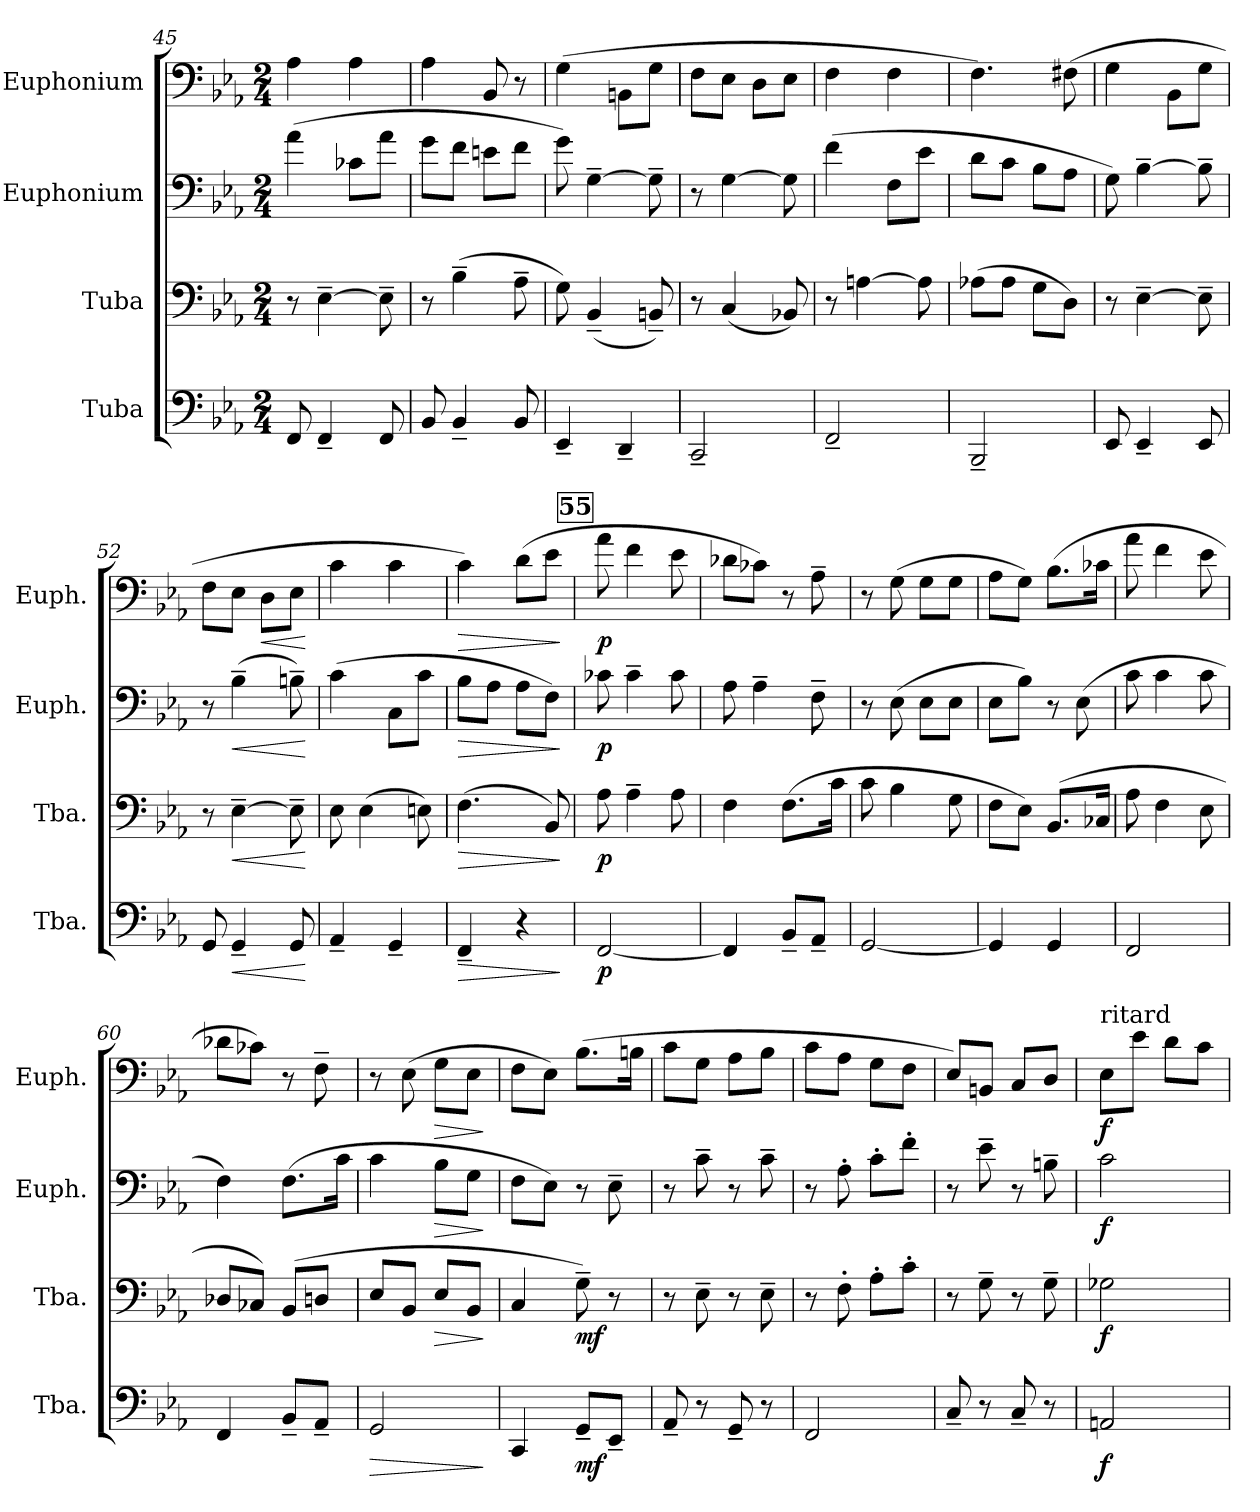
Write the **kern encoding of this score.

**kern	**dynam	**kern	**dynam	**kern	**dynam	**kern	**dynam
*part4	*part4	*part3	*part3	*part2	*part2	*part1	*part1
*staff4	*staff4	*staff3	*staff3	*staff2	*staff2	*staff1	*staff1
*I"Tuba	*	*I"Tuba	*	*I"Euphonium	*	*I"Euphonium	*
*I'Tba.	*	*I'Tba.	*	*I'Euph.	*	*I'Euph.	*
*clefF4	*	*clefF4	*	*clefF4	*	*clefF4	*
*k[b-e-a-]	*	*k[b-e-a-]	*	*k[b-e-a-]	*	*k[b-e-a-]	*
*M2/4	*	*M2/4	*	*M2/4	*	*M2/4	*
=45	=45	=45	=45	=45	=45	=45	=45
8FF/	.	8r	.	(>4a-\	.	4A-\	.
4FF~/	.	[4E-~\	.	.	.	.	.
.	.	.	.	8c-X\L	.	4A-\	.
8FF/	.	8E-~\]	.	8a-\J	.	.	.
=46	=46	=46	=46	=46	=46	=46	=46
8BB-/	.	8r	.	8g\L	.	4A-\	.
4BB-~/	.	(>4B-~\	.	8f\J	.	.	.
.	.	.	.	8en\L	.	8BB-/	.
8BB-/	.	8A-~\	.	8f\J	.	8r	.
=47	=47	=47	=47	=47	=47	=47	=47
4EE-~/	.	8G\)	.	8g\)	.	(>4G\	.
.	.	(<4BB-~/	.	[4G~\	.	.	.
4DD~/	.	.	.	.	.	8BBn\L	.
.	.	8BBn~/)	.	8G~\]	.	8G\J	.
=48	=48	=48	=48	=48	=48	=48	=48
2CC~/	.	8r	.	8r	.	8F\L	.
.	.	(<4C/	.	[4G\	.	8E-\J	.
.	.	.	.	.	.	8D\L	.
.	.	8BB-X/)	.	8G\]	.	8E-\J	.
=49	=49	=49	=49	=49	=49	=49	=49
2FF~/	.	8r	.	(>4f\	.	4F\	.
.	.	[4An\	.	.	.	.	.
.	.	.	.	8F\L	.	4F\	.
.	.	8A\]	.	8e-\J	.	.	.
=50	=50	=50	=50	=50	=50	=50	=50
2BBB-~/	.	(>8A-X\L	.	8d\L	.	4.F\)	.
.	.	8A-\J	.	8c\J	.	.	.
.	.	8G\L	.	8B-\L	.	.	.
.	.	8D\J)	.	8A-\J	.	(>8F#X\	.
!!LO:PB:g=z
=51	=51	=51	=51	=51	=51	=51	=51
8EE-/	.	8r	.	8G\)	.	4G\	.
4EE-~/	.	[4E-~\	.	[4B-~\	.	.	.
.	.	.	.	.	.	8BB-\L	.
8EE-/	.	8E-~\]	.	8B-~\]	.	8G\J	.
=52	=52	=52	=52	=52	=52	=52	=52
8GG/	.	8r	.	8r	.	8F\L	.
!	!LO:HP:b	!	!LO:HP:b	!	!LO:HP:b	!	!
4GG~/	<	[4E-~\	<	(>4B-~\	<	8E-\J	.
!	!	!	!	!	!	!	!LO:HP:b
.	.	.	.	.	.	8D\L	<
8GG/	.	8E-~\]	.	8Bn~\)	.	8E-\J	.
.	[	.	[	.	[	.	[
=53	=53	=53	=53	=53	=53	=53	=53
4AA-~/	.	8E-\	.	(>4c\	.	4c\	.
.	.	(>4E-\	.	.	.	.	.
4GG~/	.	.	.	8C\L	.	4c\	.
.	.	8En\)	.	8c\J	.	.	.
=54	=54	=54	=54	=54	=54	=54	=54
!	!LO:HP:b	!	!LO:HP:b	!	!LO:HP:b	!	!LO:HP:b
4FF~/	>	(>4.F\	>	8B-\L	>	4c\)	>
.	.	.	.	8A-\J	.	.	.
4r	.	.	.	8A-\L	.	(>8d\L	.
.	.	8BB-/)	.	8F\J)	.	8e-\J	.
.	]	.	]	.	]	.	]
!!LO:REH:place=s1:a:B:fs=14:t=55
=55	=55	=55	=55	=55	=55	=55	=55
!	!LO:DY:b	!	!LO:DY:b	!	!LO:DY:b	!	!LO:DY:b
[2FF/	p	8A-\	p	8c-X\	p	8a-\	p
.	.	4A-~\	.	4c-~\	.	4f\	.
.	.	8A-\	.	8c-\	.	8e-\	.
=56	=56	=56	=56	=56	=56	=56	=56
4FF/]	.	4F\	.	8A-\	.	8d-X\L	.
.	.	.	.	4A-~\	.	8c-X\J)	.
8BB-~/L	.	(>8.F\L	.	.	.	8r	.
8AA-~/J	.	.	.	8F~\	.	8A-~\	.
.	.	16c\Jk	.	.	.	.	.
=57	=57	=57	=57	=57	=57	=57	=57
[2GG/	.	8c\	.	8r	.	8r	.
.	.	4B-\	.	(>8E-\	.	(>8G\	.
.	.	.	.	8E-\L	.	8G\L	.
.	.	8G\	.	8E-\J	.	8G\J	.
=58	=58	=58	=58	=58	=58	=58	=58
4GG/]	.	8F\L	.	8E-\L	.	8A-\L	.
.	.	8E-\J)	.	8B-\J)	.	8G\J)	.
4GG/	.	(>8.BB-/L	.	8r	.	(>8.B-\L	.
.	.	.	.	(>8E-\	.	.	.
.	.	16C-X/Jk	.	.	.	16c-X\Jk	.
!!LO:LB:g=z
=59	=59	=59	=59	=59	=59	=59	=59
2FF/	.	8A-\	.	8c\	.	8a-\	.
.	.	4F\	.	4c\	.	4f\	.
.	.	8E-\	.	8c\	.	8e-\	.
=60	=60	=60	=60	=60	=60	=60	=60
4FF/	.	8D-X/L	.	4F\)	.	8d-X\L	.
.	.	8C-X/J)	.	.	.	8c-X\J)	.
8BB-~/L	.	(>8BB-/L	.	(>8.F\L	.	8r	.
8AA-~/J	.	8Dn/J	.	.	.	8F~\	.
.	.	.	.	16c\Jk	.	.	.
=61	=61	=61	=61	=61	=61	=61	=61
!	!LO:HP:b	!	!	!	!	!	!
2GG/	>	8E-/L	.	4c\	.	8r	.
.	.	8BB-/J	.	.	.	(>8E-\	.
!	!	!	!LO:HP:b	!	!LO:HP:b	!	!LO:HP:b
.	.	8E-/L	>	8B-\L	>	8G\L	>
.	.	8BB-/J	.	8G\J	.	8E-\J	.
.	]	.	]	.	]	.	]
=62	=62	=62	=62	=62	=62	=62	=62
4CC/	.	4C/	.	8F\L	.	8F\L	.
.	.	.	.	8E-\J)	.	8E-\J)	.
!	!LO:DY:b	!	!LO:DY:b	!	!	!	!
8GG~/L	mf	8G~\)	mf	8r	.	(>8.B-\L	.
8EE-~/J	.	8r	.	8E-~\	.	.	.
.	.	.	.	.	.	16Bn\Jk	.
=63	=63	=63	=63	=63	=63	=63	=63
8AA-~/	.	8r	.	8r	.	8c\L	.
8r	.	8E-~\	.	8c~\	.	8G\J	.
8GG~/	.	8r	.	8r	.	8A-\L	.
8r	.	8E-~\	.	8c~\	.	8B-\J	.
=64	=64	=64	=64	=64	=64	=64	=64
2FF/	.	8r	.	8r	.	8c\L	.
.	.	8F'\	.	8A-'\	.	8A-\J	.
.	.	8A-'\L	.	8c'\L	.	8G\L	.
.	.	8c'\J	.	8f'\J	.	8F\J	.
=65	=65	=65	=65	=65	=65	=65	=65
8C~/	.	8r	.	8r	.	8E-/L)	.
8r	.	8G~\	.	8e-~\	.	8BBn/J	.
8C~/	.	8r	.	8r	.	8C/L	.
8r	.	8G~\	.	8Bn~\	.	8D/J	.
=66	=66	=66	=66	=66	=66	=66	=66
!	!	!	!	!	!	!LO:TX:a:t=ritard	!
!	!LO:DY:b	!	!LO:DY:b	!	!LO:DY:b	!	!LO:DY:b
2AAn/	f	2G-X\	f	2c\	f	8E-\L	f
.	.	.	.	.	.	8e-\J	.
.	.	.	.	.	.	8d\L	.
.	.	.	.	.	.	8c\J	.
=	=	=	=	=	=	=	=
*-	*-	*-	*-	*-	*-	*-	*-
